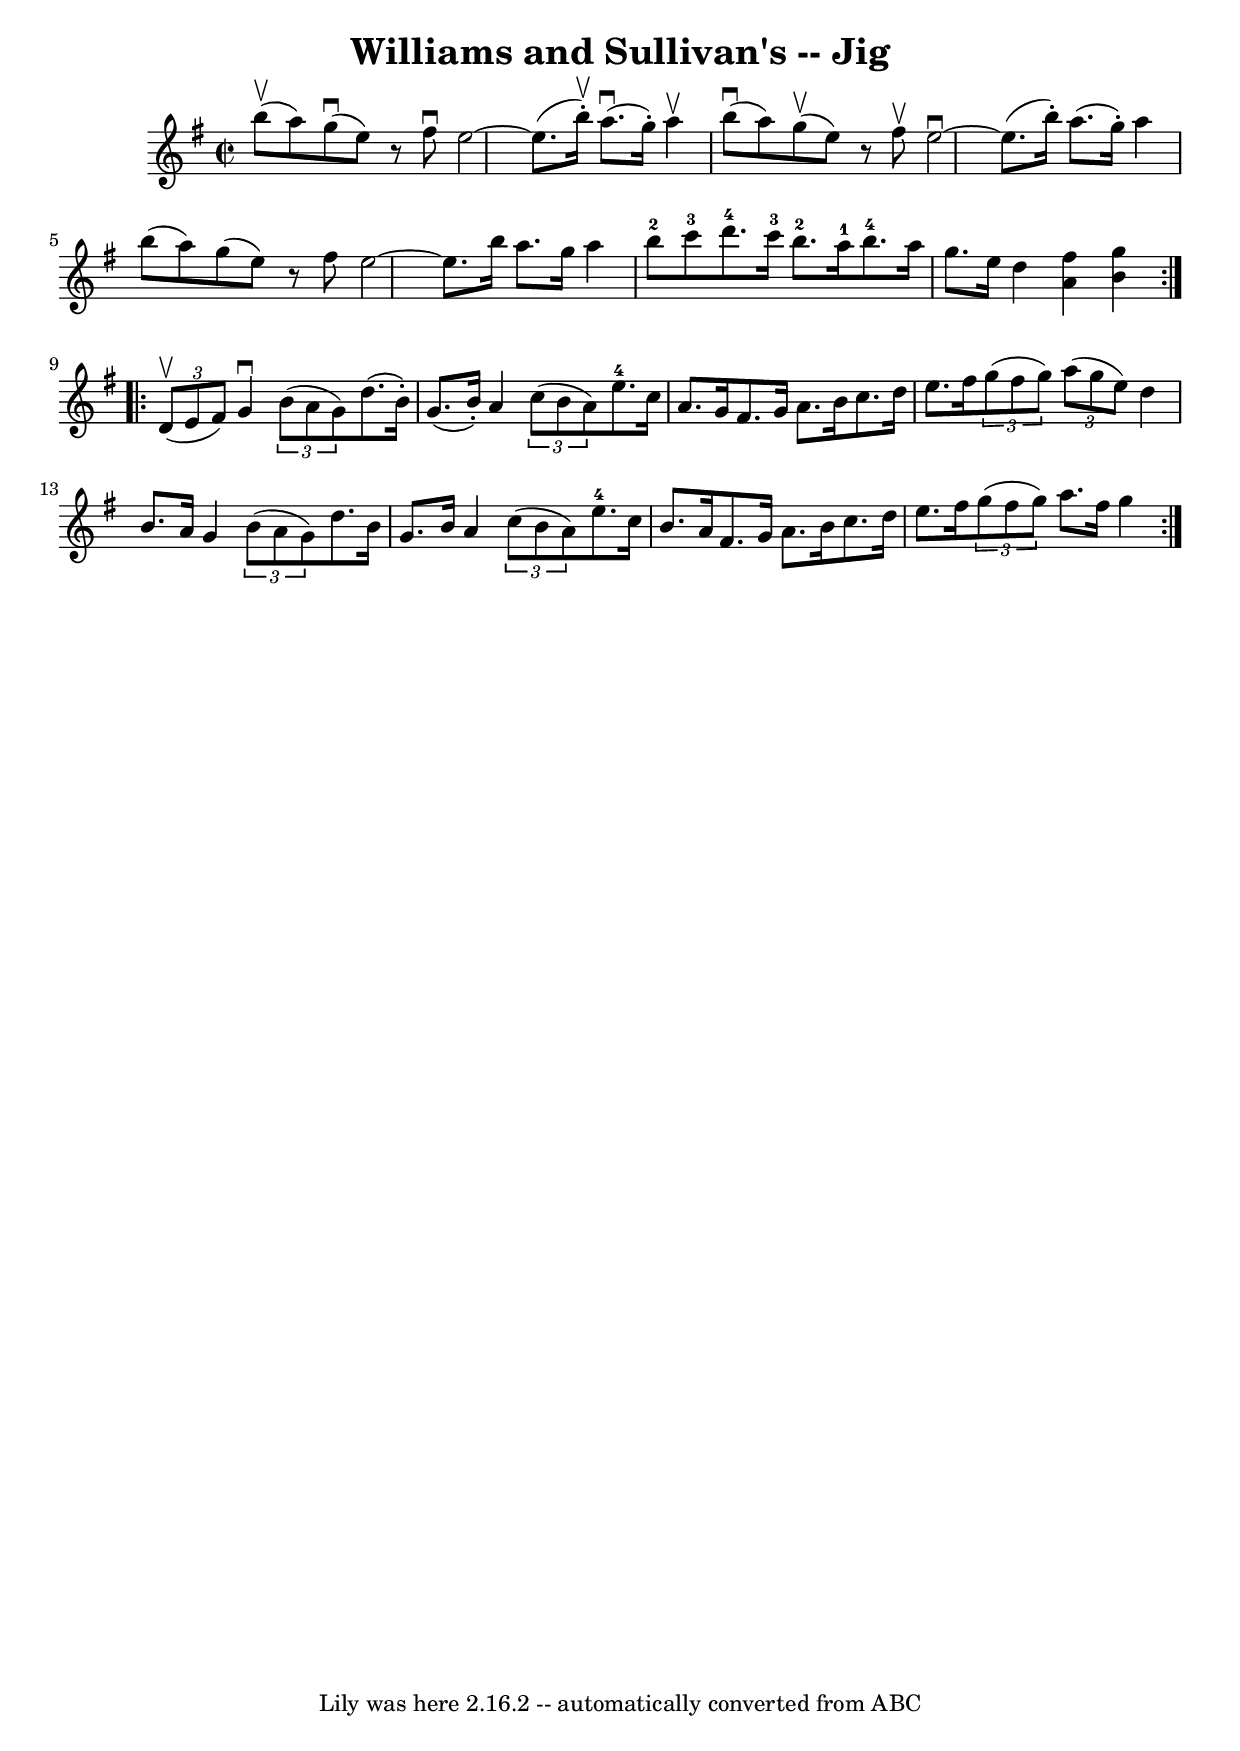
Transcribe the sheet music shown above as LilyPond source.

\version "2.16.2"
\include "Mammoth.ily"
\header {
  %% book = "Ryan's Mammoth Collection"
  crossRefNumber = "1"
  footnotes = "\\\\118 667"
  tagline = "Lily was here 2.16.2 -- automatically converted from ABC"
  title = "Williams and Sullivan's -- Jig"

}
voicedefault =  {



  \repeat volta 2 {

    \override Staff.TimeSignature #'style = #'C
    \time 2/2 
    \key g \major b''8^\upbow(a''8) |
    g''8 
    ^\downbow(e''8)   r8 fis''8^\downbow e''2   ~    |
    e''8. (
    b''16^\upbow-.) a''8. (^\downbow g''16 -.) a''4^\upbow b''8 
    ^\downbow(a''8)   |
    g''8^\upbow(e''8)   r8 fis''8^\upbow 
    e''2^\downbow  ~    |
    e''8. (b''16 -.) a''8. (g''16 -. 
    -) a''4 b''8 (a''8)   |
    g''8 (e''8)   r8 fis''8    
    e''2   ~    |
    e''8. b''16 a''8. g''16 a''4 b''8-2   
    c'''8-3   |
    d'''8.-4 c'''16-3 b''8.-2 a''16-1 
    b''8.-4 a''16 g''8. e''16    |
    d''4  << a'4 fis''4 
	   >> << b'4 g''4   >> 
  }     
  \repeat volta 2 {
    \times 2/3 { d'8 
		 ^\upbow(e'8 fis'8) 
	       } |
    g'4^\downbow   \times 2/3 { b'8 (
				a'8 g'8) 
			      } d''8. (b'16 -.) g'8. (b'16 -.)   |
    
    a'4    \times 2/3 { c''8 (b'8 a'8) 
		      } e''8.-4 c''16 a'8.  
    g'16    |
    fis'8. g'16 a'8. b'16 c''8. d''16    
    e''8. fis''16    |
    \times 2/3 { g''8 (fis''8 g''8) 
	       }   
    \times 2/3 { a''8 (g''8 e''8) 
	       } d''4 b'8. a'16    |
    
    g'4    \times 2/3 { b'8 (a'8 g'8) 
		      } d''8. b'16 g'8.    
    b'16    |
    a'4    \times 2/3 { c''8 (b'8 a'8) 
		      } e''8. 
    -4 c''16 b'8. a'16    |
    fis'8. g'16 a'8. b'16    
    c''8. d''16 e''8. fis''16    |
    \times 2/3 { g''8 (fis''8 
		 g''8) 
	       } a''8. fis''16 g''4  
  }   

}

\score{
  <<

    \context Staff="default"
    {
      \voicedefault 
      
    }

  >>
  \layout {
    
  }
  \midi {
  }

}
